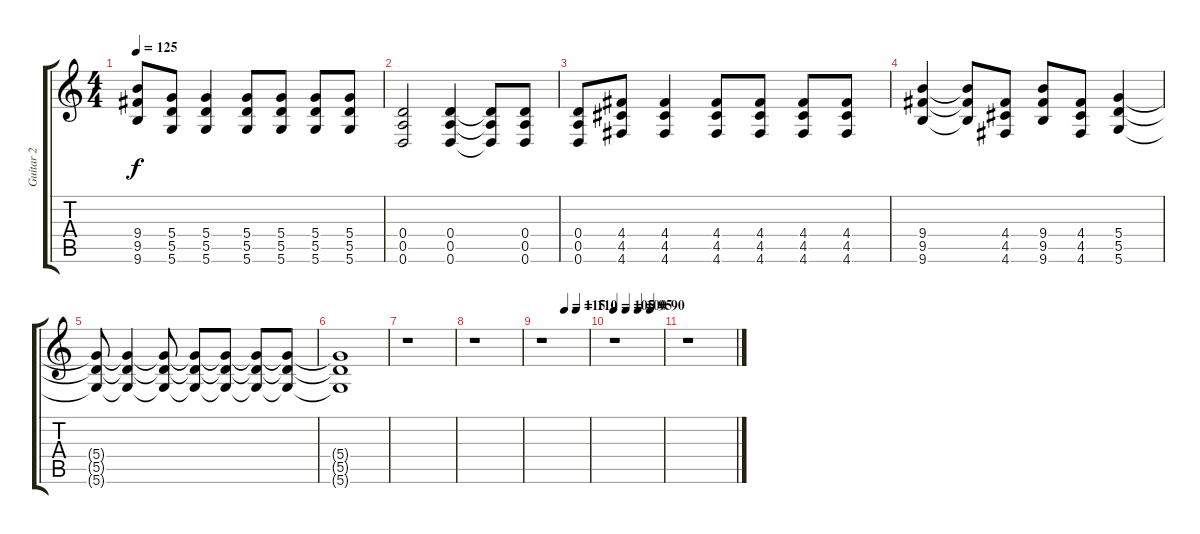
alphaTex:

\track ("Guitar 2" "Guitar 2") {instrument distortionguitar}
\staff {score tabs}
\tuning (E4 B3 G3 D3 A2 D2) {hide}
\ts (4 4)
\tempo 125
\clef g2
\ks c
(9.4 9.5 9.6).8{dy f} (5.4 5.5 5.6).8 (5.4 5.5 5.6).4 (5.4 5.5 5.6).8 (5.4 5.5 5.6).8 (5.4 5.5 5.6).8 (5.4 5.5 5.6).8 |
(0.4 0.5 0.6).2 (0.4 0.5 0.6).4 (0.4{t} 0.5{t} 0.6{t}).8 (0.4 0.5 0.6).8 |
(0.4 0.5 0.6).8 (4.4 4.5 4.6).8 (4.4 4.5 4.6).4 (4.4 4.5 4.6).8 (4.4 4.5 4.6).8 (4.4 4.5 4.6).8 (4.4 4.5 4.6).8 |
(9.4 9.5 9.6).4 (9.4{t} 9.5{t} 9.6{t}).8 (4.4 4.5 4.6).8 (9.4 9.5 9.6).8 (4.4 4.5 4.6).8 (5.4 5.5 5.6).4 |
(5.4{t} 5.5{t} 5.6{t}).8 (5.4{t} 5.5{t} 5.6{t}).4 (5.4{t} 5.5{t} 5.6{t}).8 (5.4{t} 5.5{t} 5.6{t}).8 (5.4{t} 5.5{t} 5.6{t}).8 (5.4{t} 5.5{t} 5.6{t}).8 (5.4{t} 5.5{t} 5.6{t}).8 |
(5.4{t} 5.5{t} 5.6{t}).1 |
r.1 |
r.1 |
\tempo (115 0.5)
\tempo (110 0.75)
r.1 |
\tempo 105
\tempo (100 0.25)
\tempo (95 0.5)
\tempo (90 0.75)
r.1 |
r.1
